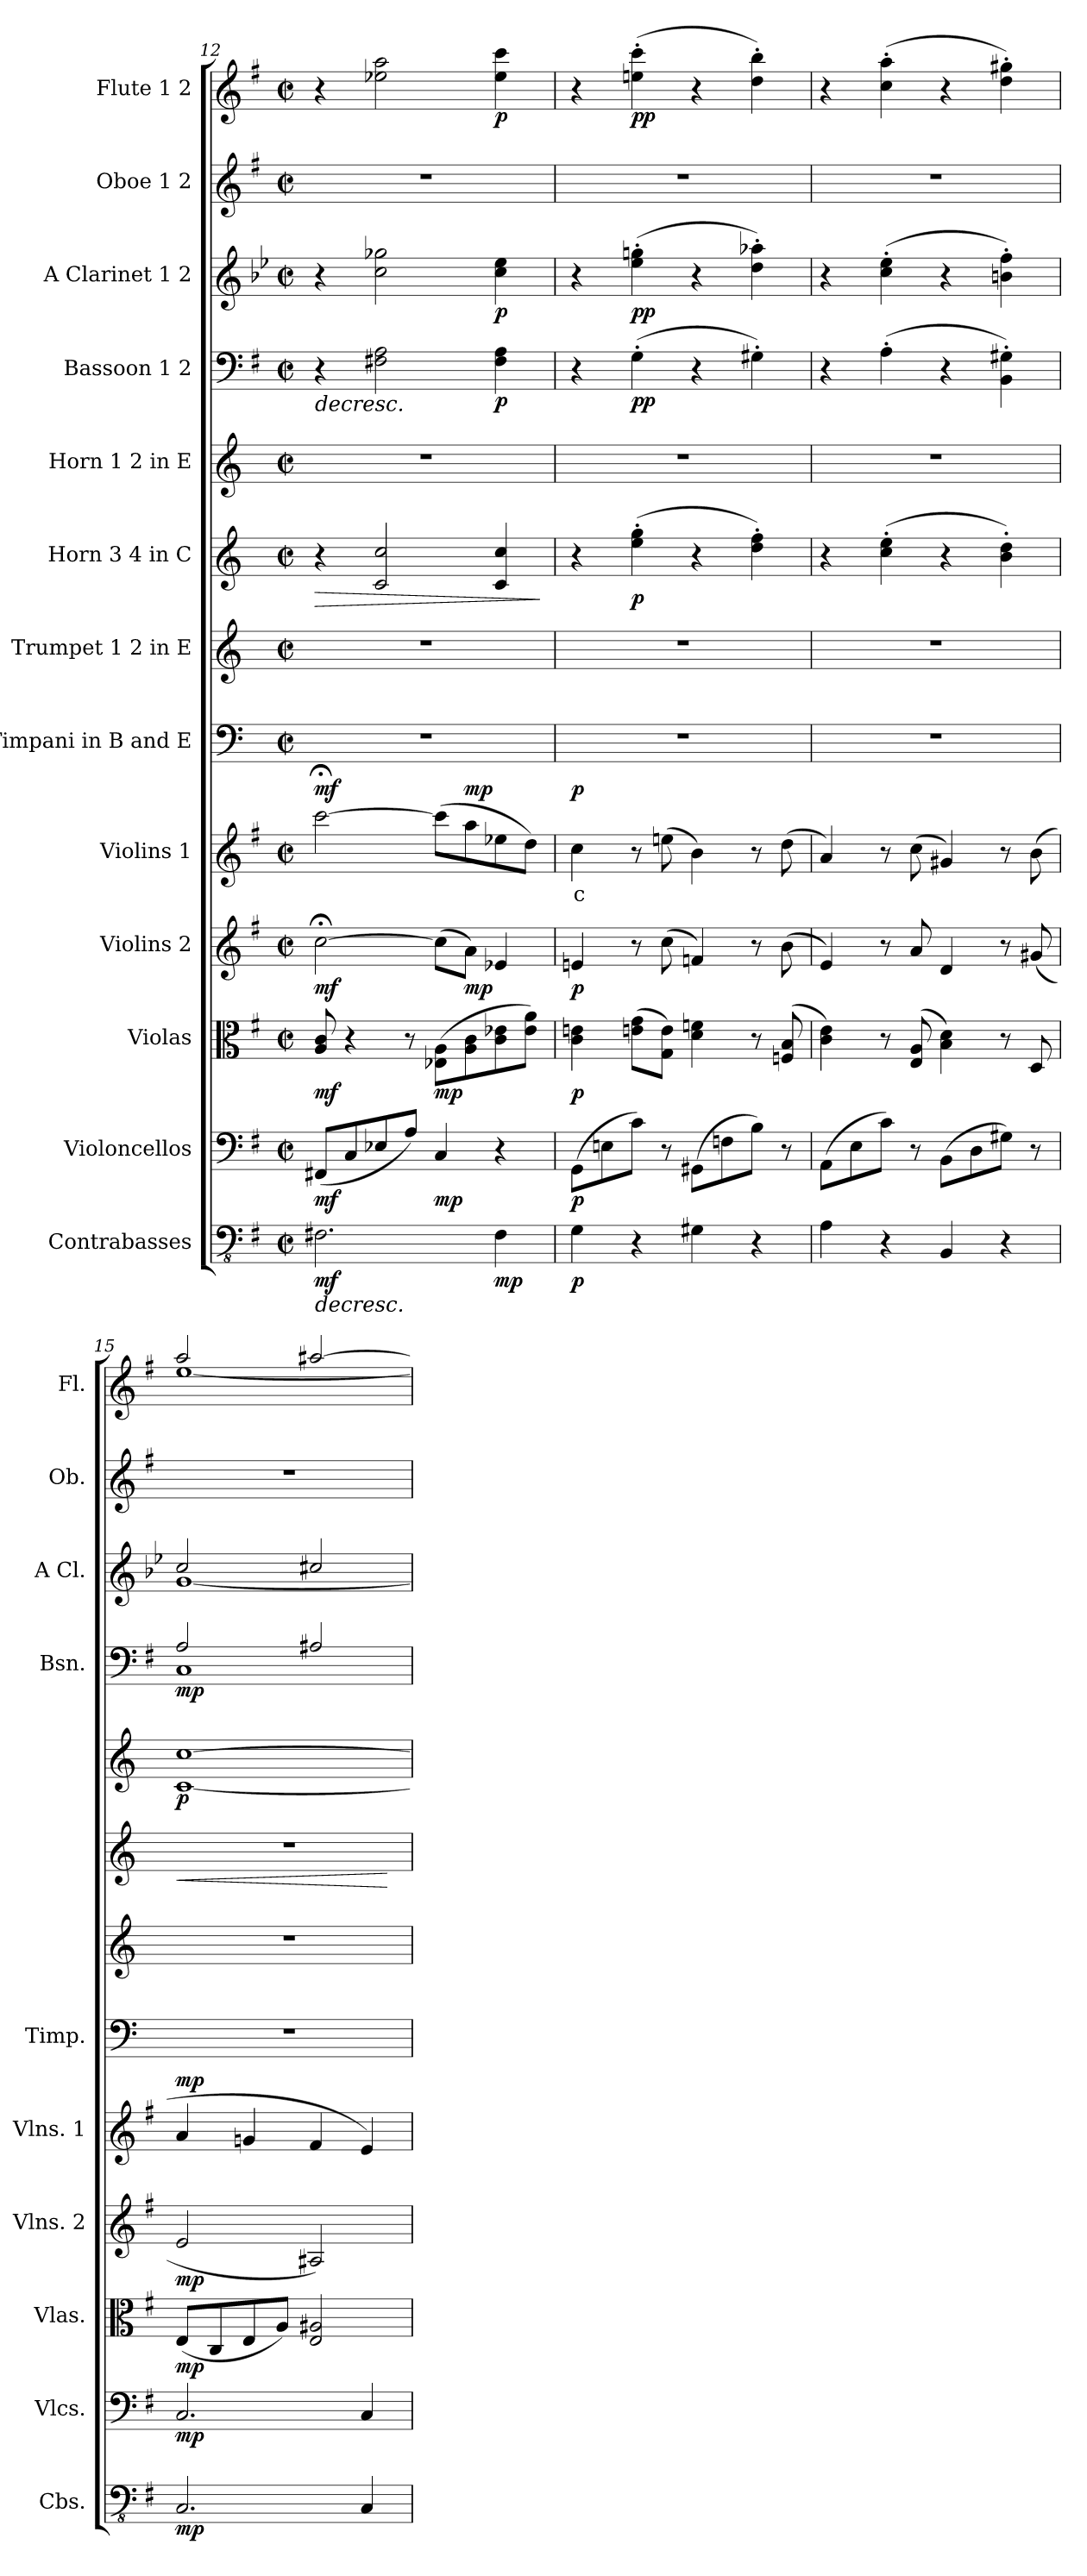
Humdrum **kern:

**kern	**dynam	**kern	**dynam	**kern	**dynam	**kern	**dynam	**kern	**text	**dynam	**kern	**kern	**kern	**dynam	**kern	**dynam	**kern	**dynam	**kern	**dynam	**kern	**kern	**dynam
*part13	*part13	*part12	*part12	*part11	*part11	*part10	*part10	*part9	*part9	*part9	*part8	*part7	*part6	*part6	*part5	*part5	*part4	*part4	*part3	*part3	*part2	*part1	*part1
*staff13	*staff13	*staff12	*staff12	*staff11	*staff11	*staff10	*staff10	*staff9	*staff9	*staff9	*staff8	*staff7	*staff6	*staff6	*staff5	*staff5	*staff4	*staff4	*staff3	*staff3	*staff2	*staff1	*staff1
*I"Contrabasses	*	*I"Violoncellos	*	*I"Violas	*	*I"Violins 2	*	*I"Violins 1	*	*	*I"Timpani in B and E	*I"Trumpet 1 2 in E	*I"Horn 3 4  in C	*	*I"Horn 1 2 in E	*	*I"Bassoon 1 2	*	*I"A Clarinet 1 2	*	*I"Oboe 1 2	*I"Flute 1 2	*
*I'Cbs.	*	*I'Vlcs.	*	*I'Vlas.	*	*I'Vlns. 2	*	*I'Vlns. 1	*	*	*I'Timp.	*	*	*	*	*	*I'Bsn.	*	*I'A Cl.	*	*I'Ob.	*I'Fl.	*
!!LO:PB:g=z
*clefFv4	*	*clefF4	*	*clefC3	*	*clefG2	*	*clefG2	*	*	*clefF4	*clefG2	*clefG2	*	*clefG2	*	*clefF4	*	*clefG2	*	*clefG2	*clefG2	*
*	*	*	*	*	*	*	*	*	*	*	*	*ITrd-2c-4	*ITrd7c12	*	*ITrd5c8	*	*	*	*ITrd2c3	*	*	*	*
*k[f#]	*	*k[f#]	*	*k[f#]	*	*k[f#]	*	*k[f#]	*	*	*k[]	*k[f#c#g#d#]	*k[]	*	*k[f#c#g#d#]	*	*k[f#]	*	*k[f#]	*	*k[f#]	*k[f#]	*
*M2/2	*	*M2/2	*	*M2/2	*	*M2/2	*	*M2/2	*	*	*M2/2	*M2/2	*M2/2	*	*M2/2	*	*M2/2	*	*M2/2	*	*M2/2	*M2/2	*
*met(c|)	*	*met(c|)	*	*met(c|)	*	*met(c|)	*	*met(c|)	*	*	*met(c|)	*met(c|)	*met(c|)	*	*met(c|)	*	*met(c|)	*	*met(c|)	*	*met(c|)	*met(c|)	*
=12	=12	=12	=12	=12	=12	=12	=12	=12	=12	=12	=12	=12	=12	=12	=12	=12	=12	=12	=12	=12	=12	=12	=12
!	!LO:HP:b	!	!	!	!	!	!	!	!	!	!	!	!	!LO:HP:b	!	!	!	!LO:HP:b	!	!	!	!	!
!	!LO:DY:n=1:b	!	!LO:DY:b	!	!LO:DY:b	!	!LO:DY:b	!	!	!LO:DY:b	!	!	!	!	!	!	!	!	!	!	!	!	!
2.FF#X\	> mf	(<8FF#X/L	mf	8A/ 8c/	mf	[2cc;<\	mf	[2ccc;<\	.	mf	1r	1r	4r	>	1r	.	4r	>	4r	.	1r	4r	.
.	.	8C/	.	4r	.	.	.	.	.	.	.	.	.	.	.	.	.	.	.	.	.	.	.
.	.	8E-X/	.	.	.	.	.	.	.	.	.	.	2C/ 2c/	.	.	.	2F#X\ 2A\	.	2a\ 2ee-X\	.	.	2ee-X\ 2aa\	.
.	.	8A/J)	.	8r	.	.	.	.	.	.	.	.	.	.	.	.	.	.	.	.	.	.	.
!	!	!	!LO:DY:b	!	!LO:DY:b	!	!	!	!	!	!	!	!	!	!	!	!	!	!	!	!	!	!
.	.	4C/	mp	(>8E-X\ 8A\L	mp	(>8cc\L]	.	(>8ccc\L]	.	.	.	.	.	.	.	.	.	.	.	.	.	.	.
!	!	!	!	!	!	!	!LO:DY:b	!	!	!LO:DY:b	!	!	!	!	!	!	!	!	!	!	!	!	!
.	.	.	.	8A\ 8c\	.	8a\J)	mp	8aa\	.	mp	.	.	.	.	.	.	.	.	.	.	.	.	.
!	!LO:DY:n=2:b	!	!	!	!	!	!	!	!	!	!	!	!	!	!	!	!	!LO:DY:b	!	!LO:DY:b	!	!	!LO:DY:b
4FF#\	mp	4r	.	8c\ 8e-X\	.	4e-X/	.	8ee-X\	.	.	.	.	4C/ 4c/	.	.	.	4F#\ 4A\	p	4a\ 4cc\	p	.	4ee-\ 4ccc\	p
.	.	.	.	8e-\ 8a\J)	.	.	.	8dd\J)	.	.	.	.	.	.	.	.	.	.	.	.	.	.	.
.	]	.	.	.	.	.	.	.	.	.	.	.	.	]	.	.	.	]	.	.	.	.	.
=13	=13	=13	=13	=13	=13	=13	=13	=13	=13	=13	=13	=13	=13	=13	=13	=13	=13	=13	=13	=13	=13	=13	=13
!	!LO:DY:b	!	!LO:DY:b	!	!LO:DY:b	!	!LO:DY:b	!	!LO:LY:color=#FF0000	!LO:DY:b	!	!	!	!	!	!	!	!	!	!	!	!	!
4GG\	p	(>8GG\L	p	4c\ 4en\	p	4en/	p	4cc\	c	p	1r	1r	4r	.	1r	.	4r	.	4r	.	1r	4r	.
.	.	8En\	.	.	.	.	.	.	.	.	.	.	.	.	.	.	.	.	.	.	.	.	.
!	!	!	!	!	!	!	!	!	!	!	!	!	!	!LO:DY:b	!	!	!	!LO:DY:b	!	!LO:DY:b	!	!	!LO:DY:b
4r	.	8c\J)	.	(>8en\ 8g\L	.	8r	.	8r	.	.	.	.	(>4e\' 4g\'	p	.	.	(>4G'\	pp	(>4cc\' 4een\'	pp	.	(>4een\' 4ccc\'	pp
.	.	8r	.	8G\ 8e\J)	.	(>8cc\	.	(>8een\	.	.	.	.	.	.	.	.	.	.	.	.	.	.	.
4GG#X\	.	(>8GG#X\L	.	4d\ 4fn\	.	4fn/)	.	4b\)	.	.	.	.	4r	.	.	.	4r	.	4r	.	.	4r	.
.	.	8Fn\	.	.	.	.	.	.	.	.	.	.	.	.	.	.	.	.	.	.	.	.	.
4r	.	8B\J)	.	8r	.	8r	.	8r	.	.	.	.	4d\' 4f\')	.	.	.	4G#X'\)	.	4b\' 4ffn\')	.	.	4dd\' 4bb\')	.
.	.	8r	.	(<8Fn/ 8B/	.	(>8b\	.	(>8dd\	.	.	.	.	.	.	.	.	.	.	.	.	.	.	.
=14	=14	=14	=14	=14	=14	=14	=14	=14	=14	=14	=14	=14	=14	=14	=14	=14	=14	=14	=14	=14	=14	=14	=14
4AA\	.	(>8AA\L	.	4c\ 4e\)	.	4e/)	.	4a/)	.	.	1r	1r	4r	.	1r	.	4r	.	4r	.	1r	4r	.
.	.	8E\	.	.	.	.	.	.	.	.	.	.	.	.	.	.	.	.	.	.	.	.	.
4r	.	8c\J)	.	8r	.	8r	.	8r	.	.	.	.	(>4c\' 4e\'	.	.	.	(>4A'\	.	(>4a\' 4cc\'	.	.	(>4cc\' 4aa\'	.
.	.	8r	.	(>8E/ 8A/	.	8a/	.	(>8cc\	.	.	.	.	.	.	.	.	.	.	.	.	.	.	.
4BBB/	.	(>8BB\L	.	4B\ 4d\)	.	4d/	.	4g#X/)	.	.	.	.	4r	.	.	.	4r	.	4r	.	.	4r	.
.	.	8D\	.	.	.	.	.	.	.	.	.	.	.	.	.	.	.	.	.	.	.	.	.
4r	.	8G#X\J)	.	8r	.	8r	.	8r	.	.	.	.	4B\' 4d\')	.	.	.	4BB\' 4G#X\')	.	4g#X\' 4dd\')	.	.	4dd\' 4gg#X\')	.
.	.	8r	.	8D/	.	(<8g#X/	.	(>8b\	.	.	.	.	.	.	.	.	.	.	.	.	.	.	.
=15	=15	=15	=15	=15	=15	=15	=15	=15	=15	=15	=15	=15	=15	=15	=15	=15	=15	=15	=15	=15	=15	=15	=15
!	!LO:DY:b	!	!LO:DY:b	!	!LO:DY:b	!	!LO:DY:b	!	!	!LO:DY:b	!	!	!	!LO:HP:b	!	!LO:DY:b	!	!LO:DY:b	!	!	!	!	!
*	*	*	*	*	*	*	*	*	*	*	*	*	*	*	*	*	*^	*	*^	*	*	*^	*
2.CC/	mp	2.C/	mp	(<8E/L	mp	2e/	mp	4a/	.	mp	1r	1r	1r	<	[1E [1e	p	2A/	1C	mp	2a/	[1e	.	1r	2aa/	[1ee	.
.	.	.	.	8C/	.	.	.	.	.	.	.	.	.	.	.	.	.	.	.	.	.	.	.	.	.	.
.	.	.	.	8E/	.	.	.	4gn/	.	.	.	.	.	.	.	.	.	.	.	.	.	.	.	.	.	.
.	.	.	.	8A/J)	.	.	.	.	.	.	.	.	.	.	.	.	.	.	.	.	.	.	.	.	.	.
.	.	.	.	2E/ 2A#X/	.	2A#X/)	.	4f#/	.	.	.	.	.	.	.	.	2A#X/	.	.	2a#X/	.	.	.	[2aa#X/	.	.
4CC/	.	4C/	.	.	.	.	.	4e/)	.	.	.	.	.	.	.	.	.	.	.	.	.	.	.	.	.	.
*	*	*	*	*	*	*	*	*	*	*	*	*	*	*	*	*	*v	*v	*	*	*	*	*	*v	*v	*
*	*	*	*	*	*	*	*	*	*	*	*	*	*	*	*	*	*	*	*v	*v	*	*	*	*
.	.	.	.	.	.	.	.	.	.	.	.	.	.	[	.	.	.	.	.	.	.	.	.
=	=	=	=	=	=	=	=	=	=	=	=	=	=	=	=	=	=	=	=	=	=	=	=
*-	*-	*-	*-	*-	*-	*-	*-	*-	*-	*-	*-	*-	*-	*-	*-	*-	*-	*-	*-	*-	*-	*-	*-
